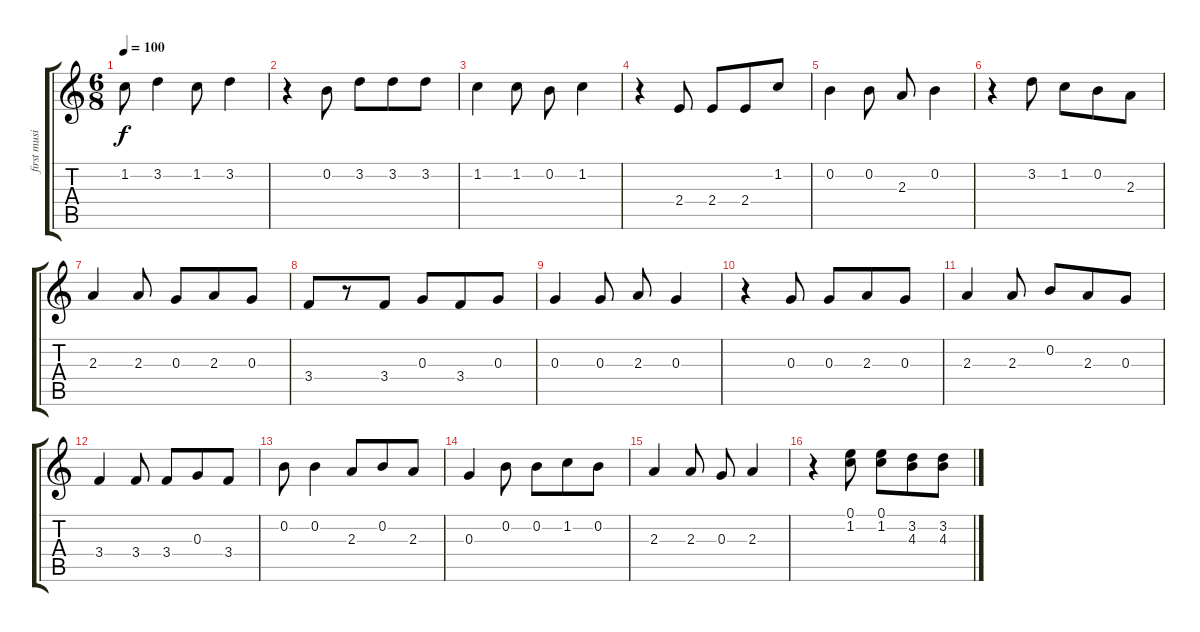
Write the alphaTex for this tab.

\track ("first music + vocal (ebi)" "first musi") {instrument acousticguitarsteel}
\staff {score tabs}
\tuning (E4 B3 G3 D3 A2 E2) {hide}
\ts (6 8)
\tempo 100
\clef g2
\ks c
1.2.8{dy f} 3.2.4 1.2.8 3.2.4 |
r.4 0.2.8 3.2.8 3.2.8 3.2.8 |
1.2.4 1.2.8 0.2.8 1.2.4 |
r.4 2.4.8 2.4.8 2.4.8 1.2.8 |
0.2.4 0.2.8 2.3.8 0.2.4 |
r.4 3.2.8 1.2.8 0.2.8 2.3.8 |
2.3.4 2.3.8 0.3.8 2.3.8 0.3.8 |
3.4.8 r.8 3.4.8 0.3.8 3.4.8 0.3.8 |
0.3.4 0.3.8 2.3.8 0.3.4 |
r.4 0.3.8 0.3.8 2.3.8 0.3.8 |
2.3.4 2.3.8 0.2.8 2.3.8 0.3.8 |
3.4.4 3.4.8 3.4.8 0.3.8 3.4.8 |
0.2.8 0.2.4 2.3.8 0.2.8 2.3.8 |
0.3.4 0.2.8 0.2.8 1.2.8 0.2.8 |
2.3.4 2.3.8 0.3.8 2.3.4 |
r.4 (0.1 1.2).8 (0.1 1.2).8 (3.2 4.3).8 (3.2 4.3).8
